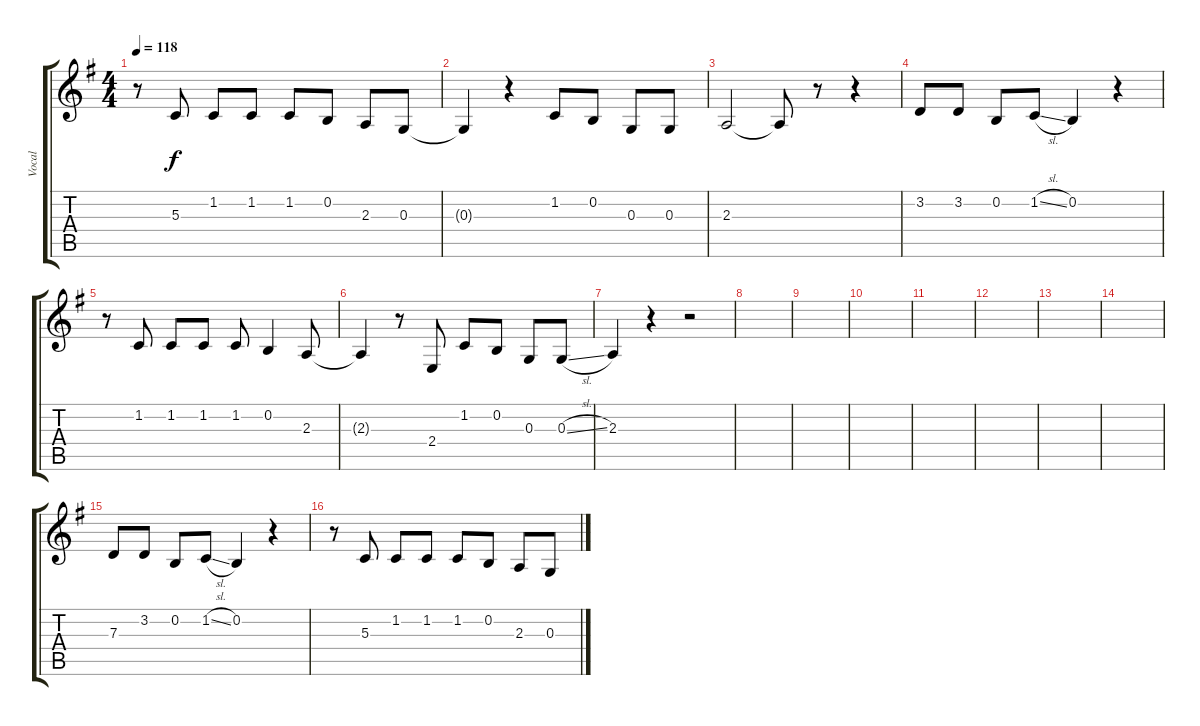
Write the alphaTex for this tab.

\track ("Vocal" "Vocal") {instrument violin}
\staff {score tabs}
\tuning (E4 B3 G3 D3 A2 E2) {hide}
\ts (4 4)
\tempo 118
\clef g2
\ks g
r.8{dy f} 5.3.8 1.2.8 1.2.8 1.2.8 0.2.8 2.3.8 0.3.8 |
0.3{t}.4 r.4 1.2.8 0.2.8 0.3.8 0.3.8 |
2.3.2 2.3{t}.8 r.8 r.4 |
3.2.8 3.2.8 0.2.8 1.2{sl}.8 0.2.4 r.4 |
r.8 1.2.8 1.2.8 1.2.8 1.2.8 0.2.4 2.3.8 |
2.3{t}.4 r.8 2.4.8 1.2.8 0.2.8 0.3.8 0.3{sl}.8 |
2.3.4 r.4 r.2 |
|
|
|
|
|
|
|
7.3.8 3.2.8 0.2.8 1.2{sl}.8 0.2.4 r.4 |
r.8 5.3.8 1.2.8 1.2.8 1.2.8 0.2.8 2.3.8 0.3.8
